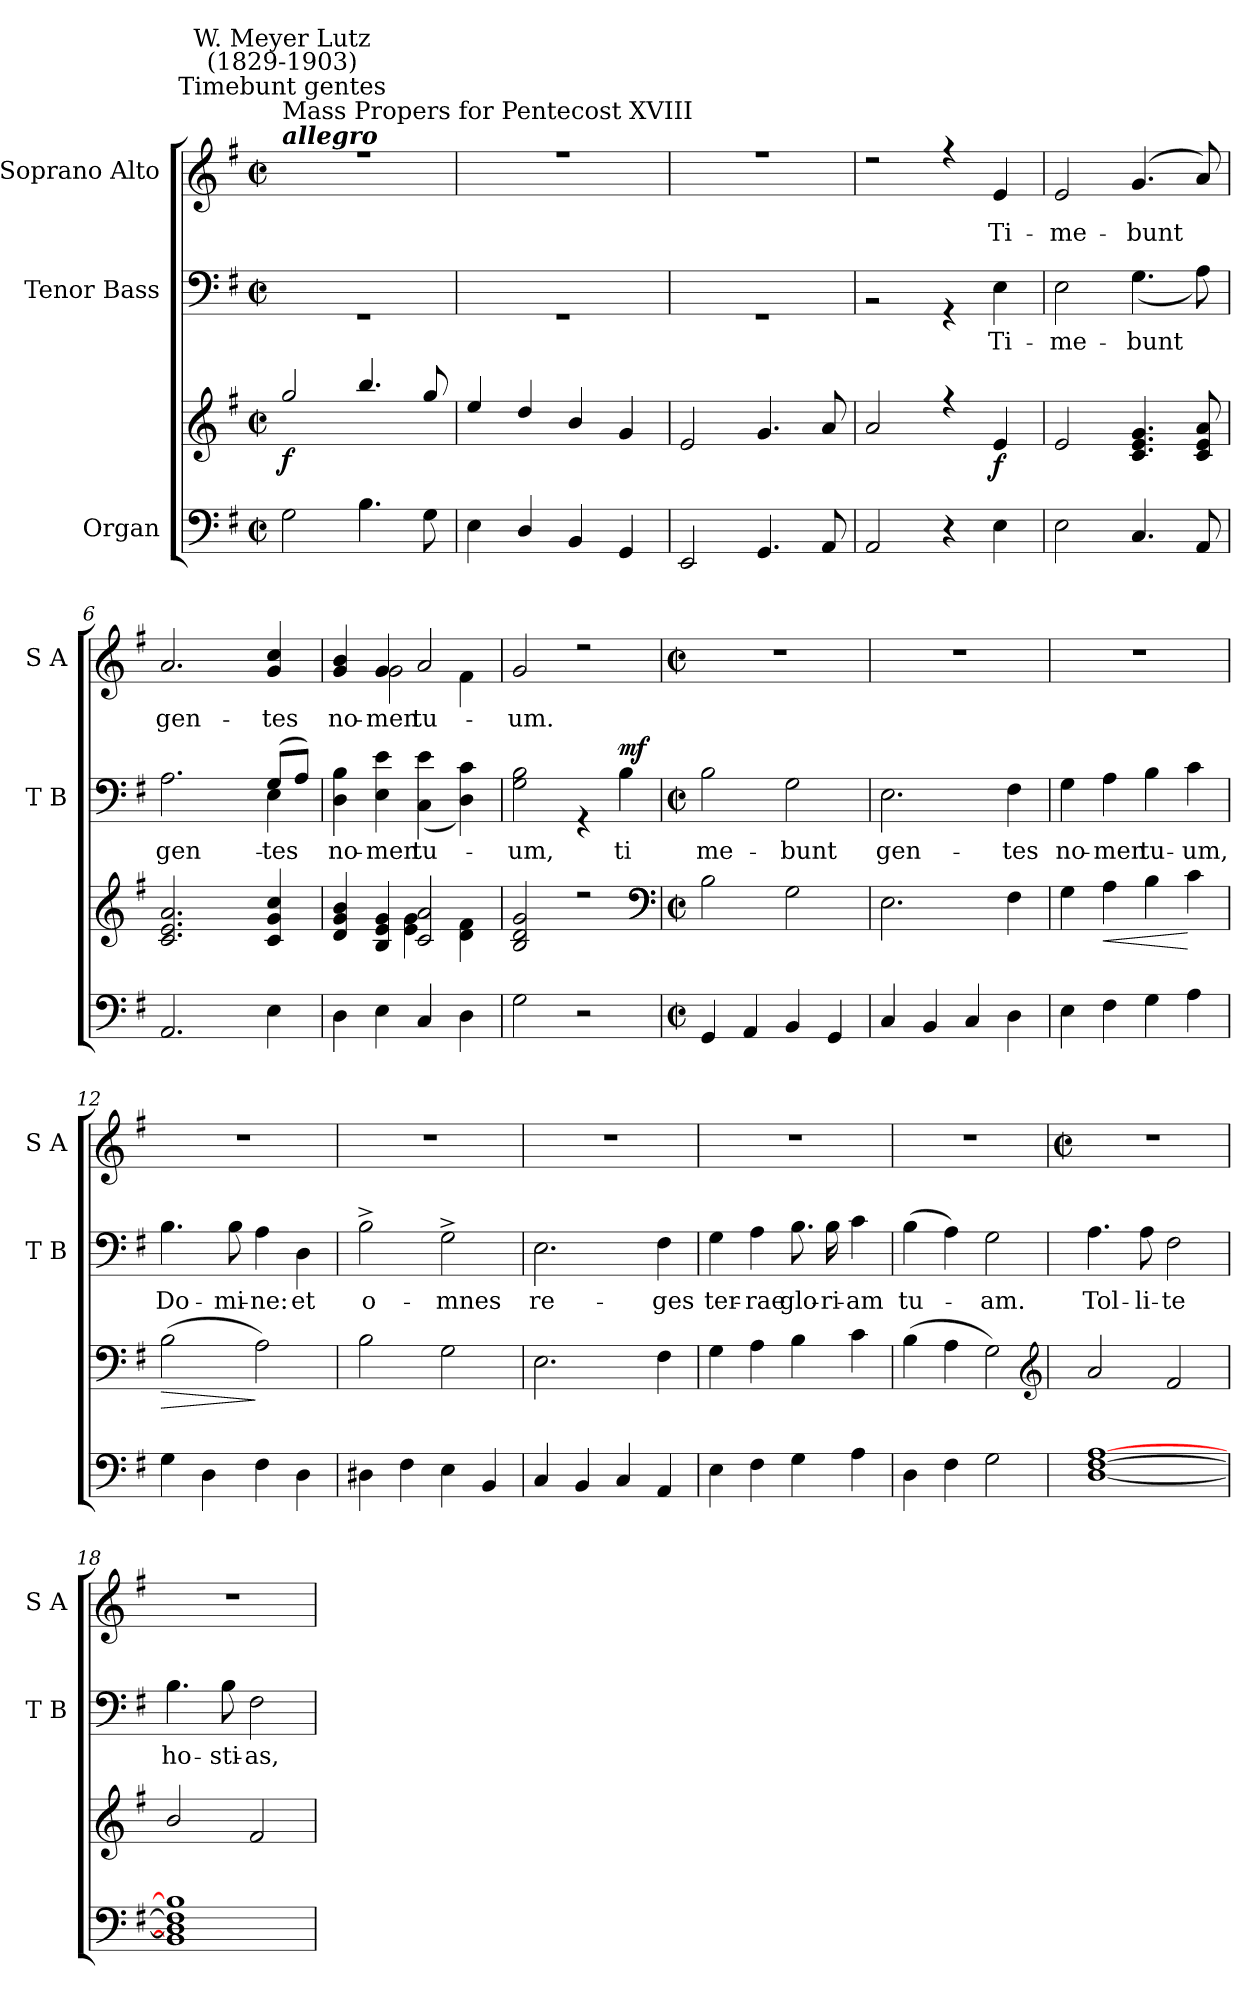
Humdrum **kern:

**kern	**kern	**dynam	**kern	**text	**dynam	**kern	**text
*part3	*part3	*part3	*part2	*part2	*part2	*part1	*part1
*staff4	*staff3	*staff3/4	*staff2	*staff2	*staff2	*staff1	*staff1
*I"Organ	*	*	*I"Tenor Bass	*	*	*I"Soprano Alto	*
*	*	*	*I'T B	*	*	*I'S A	*
*clefF4	*clefG2	*	*clefF4	*	*	*clefG2	*
*k[f#]	*k[f#]	*	*k[f#]	*	*	*k[f#]	*
*G:	*G:	*	*G:	*	*	*G:	*
*M2/2	*M2/2	*	*M2/2	*	*	*M2/2	*
*met(c|)	*met(c|)	*	*met(c|)	*	*	*met(c|)	*
=1	=1	=1	=1	=1	=1	=1	=1
*	*^	*	*^	*	*	*^	*
!	!	!	!	!	!	!	!	!LO:TX:a:Bi:t=allegro	!	!
!	!	!	!	!	!	!	!	!LO:TX:a:t=Mass Propers for Pentecost XVIII	!	!
!	!	!	!	!	!	!	!	!LO:TX:a:cj:t=Timebunt gentes	!	!
!	!	!	!	!	!	!	!	!LO:TX:a:cj:t=W. Meyer Lutz\n(1829-1903)	!	!
!	!	!	!LO:DY:b	!	!	!	!	!	!	!
2G	2gg	1ryy	f	1ryy	1r	.	.	1r	1ryy	.
4.B	4.bb	.	.	.	.	.	.	.	.	.
8G	8gg	.	.	.	.	.	.	.	.	.
=2	=2	=2	=2	=2	=2	=2	=2	=2	=2	=2
4E	4ee	1ryy	.	1ryy	1r	.	.	1r	1ryy	.
4D/	4dd	.	.	.	.	.	.	.	.	.
4BB/	4b/	.	.	.	.	.	.	.	.	.
4GG	4g	.	.	.	.	.	.	.	.	.
=3	=3	=3	=3	=3	=3	=3	=3	=3	=3	=3
2EE	2e	1ryy	.	1ryy	1r	.	.	1r	1ryy	.
4.GG	4.g	.	.	.	.	.	.	.	.	.
8AA	8a	.	.	.	.	.	.	.	.	.
=4	=4	=4	=4	=4	=4	=4	=4	=4	=4	=4
2AA	2a	1ryy	.	1ryy	2r	.	.	2r	1ryy	.
4r	4r	.	.	.	4r	.	.	4r	.	.
!	!	!	!LO:DY:b	!	!	!LO:LY:b	!	!	!	!LO:LY:b
4E	4e	.	f	.	4E	Ti-	.	4e	.	Ti-
=5	=5	=5	=5	=5	=5	=5	=5	=5	=5	=5
!	!	!	!	!	!	!LO:LY:b	!	!	!	!LO:LY:b
2E	2e	1ryy	.	1ryy	2E	-me-	.	2e	1ryy	-me-
!	!	!	!	!	!	!LO:LY:b	!	!	!	!LO:LY:b
4.C	4.c 4.e 4.g	.	.	.	(>4.G	-bunt	.	(<4.g	.	-bunt
8AA	8c 8e 8a	.	.	.	8A)	.	.	8a)	.	.
=6	=6	=6	=6	=6	=6	=6	=6	=6	=6	=6
!	!	!	!	!	!	!LO:LY:b	!	!	!	!LO:LY:b
2.AA	2.c 2.e 2.a	1ryy	.	2ryy	2.A	gen-	.	2.a	1ryy	gen-
.	.	.	.	4ryy	.	.	.	.	.	.
!	!	!	!	!	!	!LO:LY:b	!	!	!	!LO:LY:b
4E	4c 4g 4cc	.	.	(>8G/L	4E	tes	.	4g 4cc	.	-tes
.	.	.	.	8A/J)	.	.	.	.	.	.
=7	=7	=7	=7	=7	=7	=7	=7	=7	=7	=7
!	!	!	!	!	!	!LO:LY:b	!	!	!	!LO:LY:b
4D	4d 4g 4b	2ryy	.	1ryy	4D 4B	-no-	.	4g/ 4b/	4ryy	no-
!	!	!	!	!	!	!LO:LY:b	!	!	!	!LO:LY:b
4E	4B 4e 4g	.	.	.	4E 4e	-men	.	4g	2g\	-men
!	!	!	!	!	!	!LO:LY:b	!	!	!	!LO:LY:b
4C	2c 2a	4e\ 4g\	.	.	(>4C 4e	tu-	.	2a	.	tu-
4D	.	4d\ 4f#\	.	.	4D 4c)	.	.	.	4f#\	.
=8	=8	=8	=8	=8	=8	=8	=8	=8	=8	=8
!	!	!	!	!	!	!LO:LY:b	!	!	!	!LO:LY:b
2G	2B 2d 2g	1ryy	.	1ryy	2G 2B	um,	.	2g	1ryy	-um.
2r	2r	.	.	.	4r	.	.	2r	.	.
!	!	!	!	!	!	!LO:LY:b	!LO:DY:b	!	!	!
.	.	.	.	.	4B	ti-	mf	.	.	.
*	*v	*v	*	*	*	*	*	*v	*v	*
*	*	*	*v	*v	*	*	*	*
*	*clefF4	*	*	*	*	*	*
!!LO:LB:g=z
=9	=9	=9	=9	=9	=9	=9	=9
*M2/2	*M2/2	*	*M2/2	*	*	*M2/2	*
*met(c|)	*met(c|)	*	*met(c|)	*	*	*met(c|)	*
*	*	*	*^	*	*	*	*
!	!	!	!	!	!LO:LY:b	!	!	!
*	*	*	*v	*v	*	*	*	*
4GG	2B\	.	2B\	-me-	.	1r	.
4AA	.	.	.	.	.	.	.
!	!	!	!	!LO:LY:b	!	!	!
4BB	2G	.	2G	-bunt	.	.	.
4GG	.	.	.	.	.	.	.
=10	=10	=10	=10	=10	=10	=10	=10
!	!	!	!	!LO:LY:b	!	!	!
4C	2.E	.	2.E	gen-	.	1r	.
4BB	.	.	.	.	.	.	.
4C	.	.	.	.	.	.	.
!	!	!	!	!LO:LY:b	!	!	!
4D	4F#	.	4F#	-tes	.	.	.
=11	=11	=11	=11	=11	=11	=11	=11
!	!	!	!	!LO:LY:b	!	!	!
4E	4G	.	4G	no-	.	1r	.
!	!	!LO:HP:b	!	!LO:LY:b	!	!	!
4F#	4A	<	4A	-men	.	.	.
!	!	!	!	!LO:LY:b	!	!	!
4G	4B	.	4B	tu-	.	.	.
!	!	!	!	!LO:LY:b	!	!	!
4A	4c	[	4c	-um,	.	.	.
=12	=12	=12	=12	=12	=12	=12	=12
!	!	!LO:HP:b	!	!LO:LY:b	!	!	!
4G	(>2B\	>	4.B\	Do-	.	1r	.
4D	.	.	.	.	.	.	.
!	!	!	!	!LO:LY:b	!	!	!
.	.	.	8B\	-mi-	.	.	.
!	!	!	!	!LO:LY:b	!	!	!
4F#	2A)	]	4A	-ne:	.	.	.
!	!	!	!	!LO:LY:b	!	!	!
4D	.	.	4D	et	.	.	.
=13	=13	=13	=13	=13	=13	=13	=13
!	!	!	!	!LO:LY:b	!	!	!
4D#X	2B\	.	2B^\	o-	.	1r	.
4F#	.	.	.	.	.	.	.
!	!	!	!	!LO:LY:b	!	!	!
4E	2G	.	2G^	-mnes	.	.	.
4BB	.	.	.	.	.	.	.
=14	=14	=14	=14	=14	=14	=14	=14
!	!	!	!	!LO:LY:b	!	!	!
4C	2.E	.	2.E	re-	.	1r	.
4BB	.	.	.	.	.	.	.
4C	.	.	.	.	.	.	.
!	!	!	!	!LO:LY:b	!	!	!
4AA	4F#	.	4F#	-ges	.	.	.
=15	=15	=15	=15	=15	=15	=15	=15
!	!	!	!	!LO:LY:b	!	!	!
4E	4G	.	4G	ter-	.	1r	.
!	!	!	!	!LO:LY:b	!	!	!
4F#	4A	.	4A	-rae	.	.	.
!	!	!	!	!LO:LY:b	!	!	!
4G	4B	.	8.B	glo-	.	.	.
!	!	!	!	!LO:LY:b	!	!	!
.	.	.	16B	-ri-	.	.	.
!	!	!	!	!LO:LY:b	!	!	!
4A	4c	.	4c	-am	.	.	.
=16	=16	=16	=16	=16	=16	=16	=16
!	!	!	!	!LO:LY:b	!	!	!
4D	(>4B\	.	(>4B\	tu-	.	1r	.
4F#	4A	.	4A)	.	.	.	.
!	!	!	!	!LO:LY:b	!	!	!
2G	2G)	.	2G	am.	.	.	.
*	*clefG2	*	*	*	*	*	*
!!LO:LB:g=z
=17	=17	=17	=17	=17	=17	=17	=17
*	*	*	*	*	*	*M2/2	*
*	*	*	*	*	*	*met(c|)	*
!	!	!	!	!LO:LY:b	!	!	!
[1D [1F# [1A	2a	.	4.A	Tol-	.	1r	.
!	!	!	!	!LO:LY:b	!	!	!
.	.	.	8A	-li-	.	.	.
!	!	!	!	!LO:LY:b	!	!	!
.	2f#	.	2F#	-te	.	.	.
=18	=18	=18	=18	=18	=18	=18	=18
!	!	!	!	!LO:LY:b	!	!	!
1BB] 1D] 1F#] 1B]	2b/	.	4.B\	ho-	.	1r	.
!	!	!	!	!LO:LY:b	!	!	!
.	.	.	8B\	-sti-	.	.	.
!	!	!	!	!LO:LY:b	!	!	!
.	2f#	.	2F#	-as,	.	.	.
=	=	=	=	=	=	=	=
*-	*-	*-	*-	*-	*-	*-	*-
